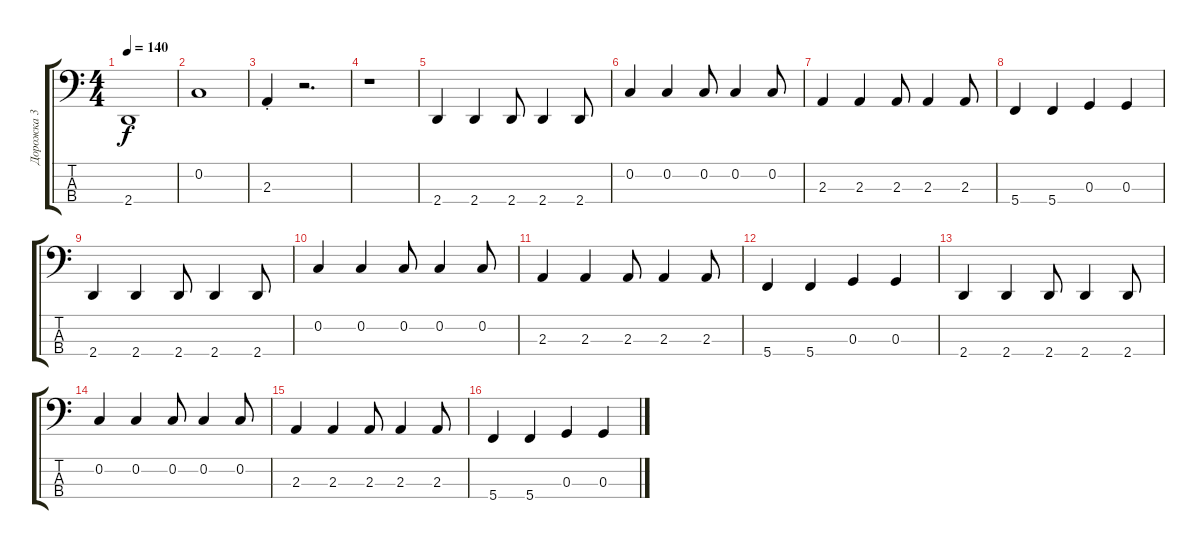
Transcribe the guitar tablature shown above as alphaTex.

\track ("Дорожка 3" "Дорожка 3") {instrument electricbassfinger}
\staff {score tabs}
\tuning (F2 C2 G1 C1) {hide}
\ts (4 4)
\tempo 140
\clef f4
\ks c
2.4.1{dy f} |
0.2.1 |
2.3{st}.4 r.2{d} |
r.1 |
2.4.4 2.4.4 2.4.8 2.4.4 2.4.8 |
0.2.4 0.2.4 0.2.8 0.2.4 0.2.8 |
2.3.4 2.3.4 2.3.8 2.3.4 2.3.8 |
5.4.4 5.4.4 0.3.4 0.3.4 |
2.4.4 2.4.4 2.4.8 2.4.4 2.4.8 |
0.2.4 0.2.4 0.2.8 0.2.4 0.2.8 |
2.3.4 2.3.4 2.3.8 2.3.4 2.3.8 |
5.4.4 5.4.4 0.3.4 0.3.4 |
2.4.4 2.4.4 2.4.8 2.4.4 2.4.8 |
0.2.4 0.2.4 0.2.8 0.2.4 0.2.8 |
2.3.4 2.3.4 2.3.8 2.3.4 2.3.8 |
5.4.4 5.4.4 0.3.4 0.3.4
